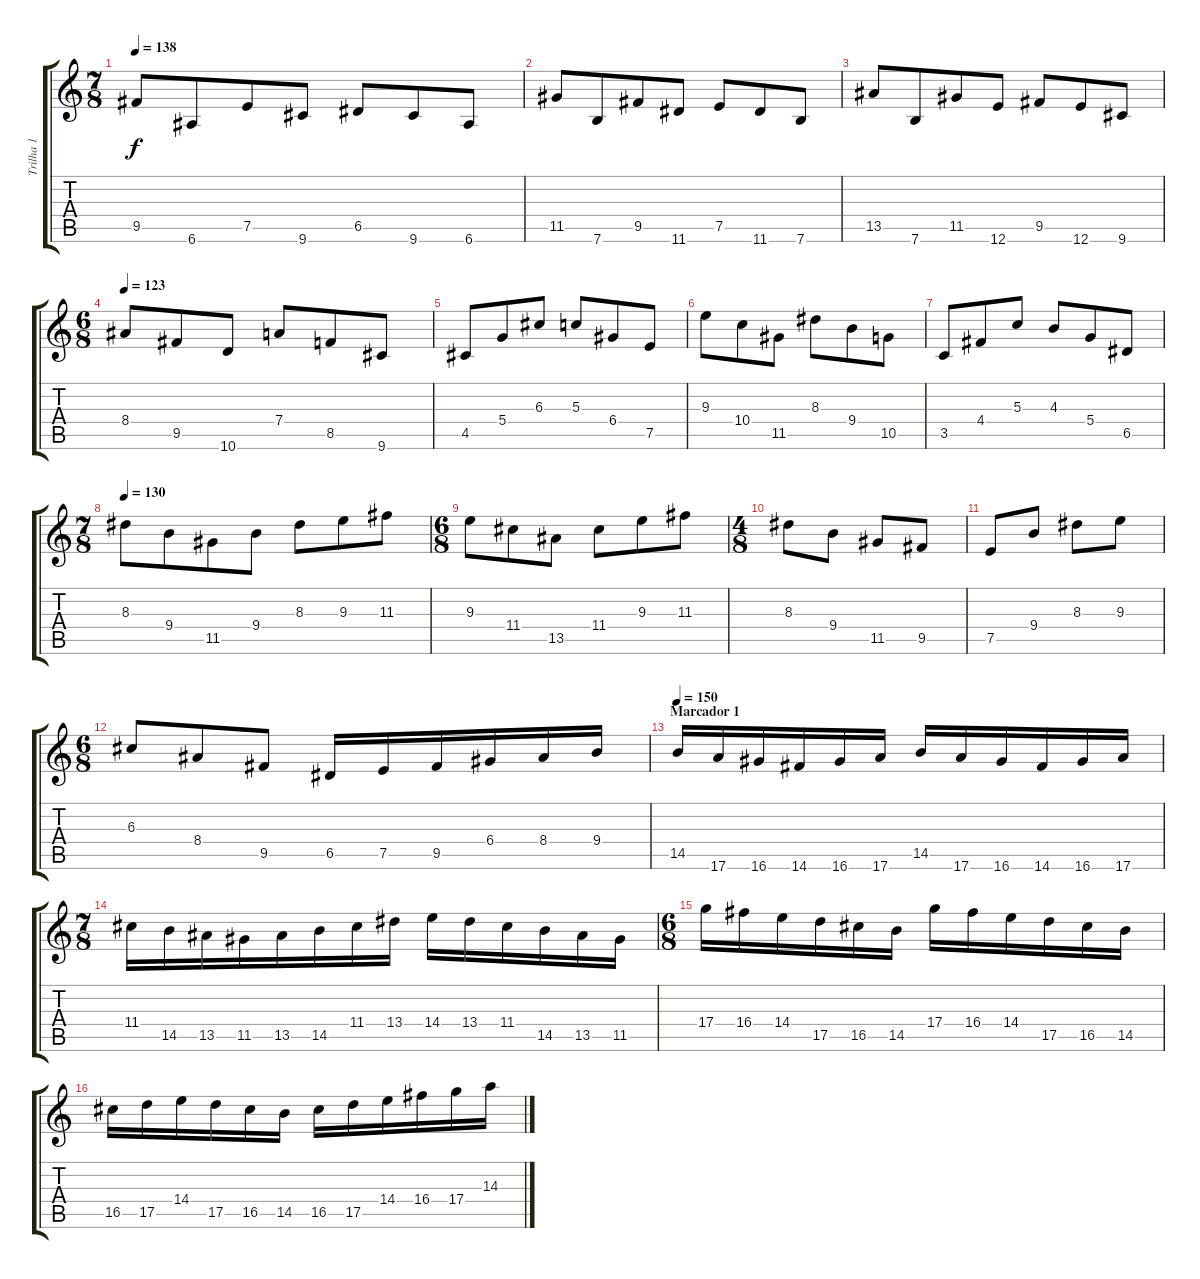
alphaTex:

\track ("Trilha 1" "Trilha 1") {instrument acousticguitarnylon}
\staff {score tabs}
\tuning (E4 B3 G3 D3 A2 E2) {hide}
\ts (7 8)
\tempo 138
\clef g2
\ks c
9.5.8{dy f} 6.6.8 7.5.8 9.6.8 6.5.8 9.6.8 6.6.8 |
11.5.8 7.6.8 9.5.8 11.6.8 7.5.8 11.6.8 7.6.8 |
13.5.8 7.6.8 11.5.8 12.6.8 9.5.8 12.6.8 9.6.8 |
\ts (6 8)
\tempo 123
8.4.8 9.5.8 10.6.8 7.4.8 8.5.8 9.6.8 |
4.5.8 5.4.8 6.3.8 5.3.8 6.4.8 7.5.8 |
9.3.8 10.4.8 11.5.8 8.3.8 9.4.8 10.5.8 |
3.5.8 4.4.8 5.3.8 4.3.8 5.4.8 6.5.8 |
\ts (7 8)
\tempo 130
8.3.8 9.4.8 11.5.8 9.4.8 8.3.8 9.3.8 11.3.8 |
\ts (6 8)
9.3.8 11.4.8 13.5.8 11.4.8 9.3.8 11.3.8 |
\ts (4 8)
8.3.8 9.4.8 11.5.8 9.5.8 |
7.5.8 9.4.8 8.3.8 9.3.8 |
\ts (6 8)
6.3.8 8.4.8 9.5.8 6.5.16 7.5.16 9.5.16 6.4.16 8.4.16 9.4.16 |
\section ("" "Marcador 1")
\tempo 150
14.5.16 17.6.16 16.6.16 14.6.16 16.6.16 17.6.16 14.5.16 17.6.16 16.6.16 14.6.16 16.6.16 17.6.16 |
\ts (7 8)
11.4.16 14.5.16 13.5.16 11.5.16 13.5.16 14.5.16 11.4.16 13.4.16 14.4.16 13.4.16 11.4.16 14.5.16 13.5.16 11.5.16 |
\ts (6 8)
17.4.16 16.4.16 14.4.16 17.5.16 16.5.16 14.5.16 17.4.16 16.4.16 14.4.16 17.5.16 16.5.16 14.5.16 |
16.5.16 17.5.16 14.4.16 17.5.16 16.5.16 14.5.16 16.5.16 17.5.16 14.4.16 16.4.16 17.4.16 14.3.16
